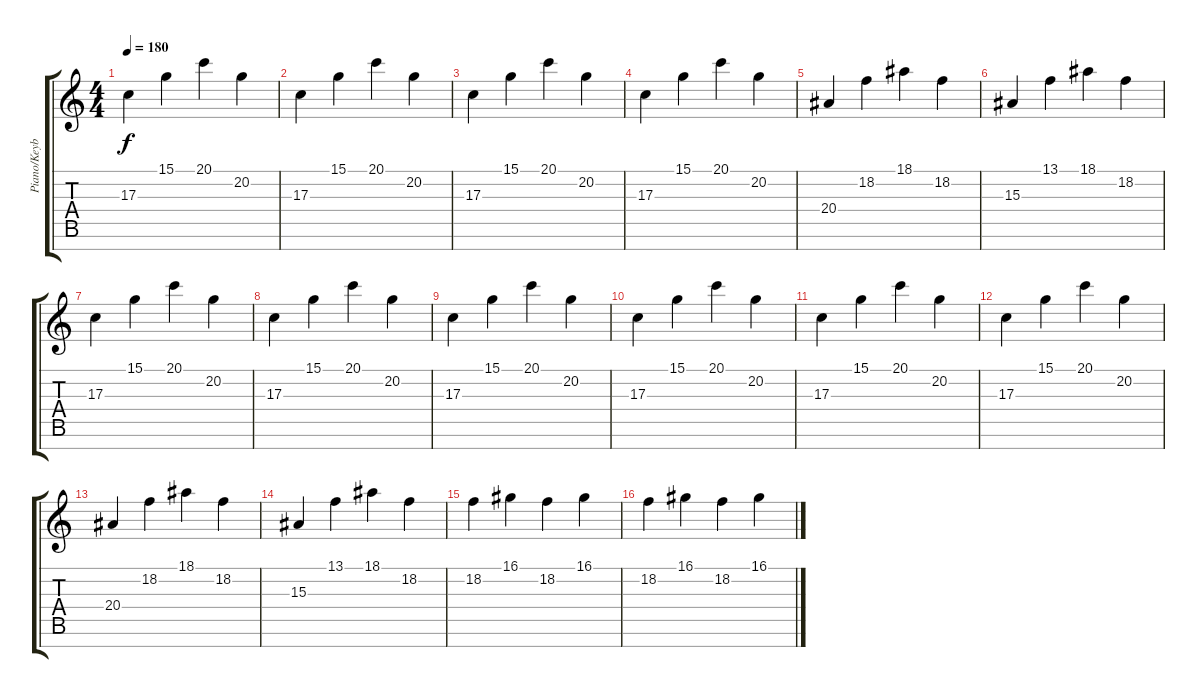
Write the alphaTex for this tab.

\track ("Piano/Keyboard" "Piano/Keyb") {instrument acousticgrandpiano}
\staff {score tabs}
\tuning (E4 B3 G3 D3 A2 E2 B1) {hide}
\ts (4 4)
\tempo 180
\clef g2
\ks c
17.3.4{dy f} 15.1.4 20.1.4 20.2.4 |
17.3.4 15.1.4 20.1.4 20.2.4 |
17.3.4 15.1.4 20.1.4 20.2.4 |
17.3.4 15.1.4 20.1.4 20.2.4 |
20.4.4 18.2.4 18.1.4 18.2.4 |
15.3.4 13.1.4 18.1.4 18.2.4 |
17.3.4 15.1.4 20.1.4 20.2.4 |
17.3.4 15.1.4 20.1.4 20.2.4 |
17.3.4 15.1.4 20.1.4 20.2.4 |
17.3.4 15.1.4 20.1.4 20.2.4 |
17.3.4 15.1.4 20.1.4 20.2.4 |
17.3.4 15.1.4 20.1.4 20.2.4 |
20.4.4 18.2.4 18.1.4 18.2.4 |
15.3.4 13.1.4 18.1.4 18.2.4 |
18.2.4 16.1.4 18.2.4 16.1.4 |
18.2.4 16.1.4 18.2.4 16.1.4
